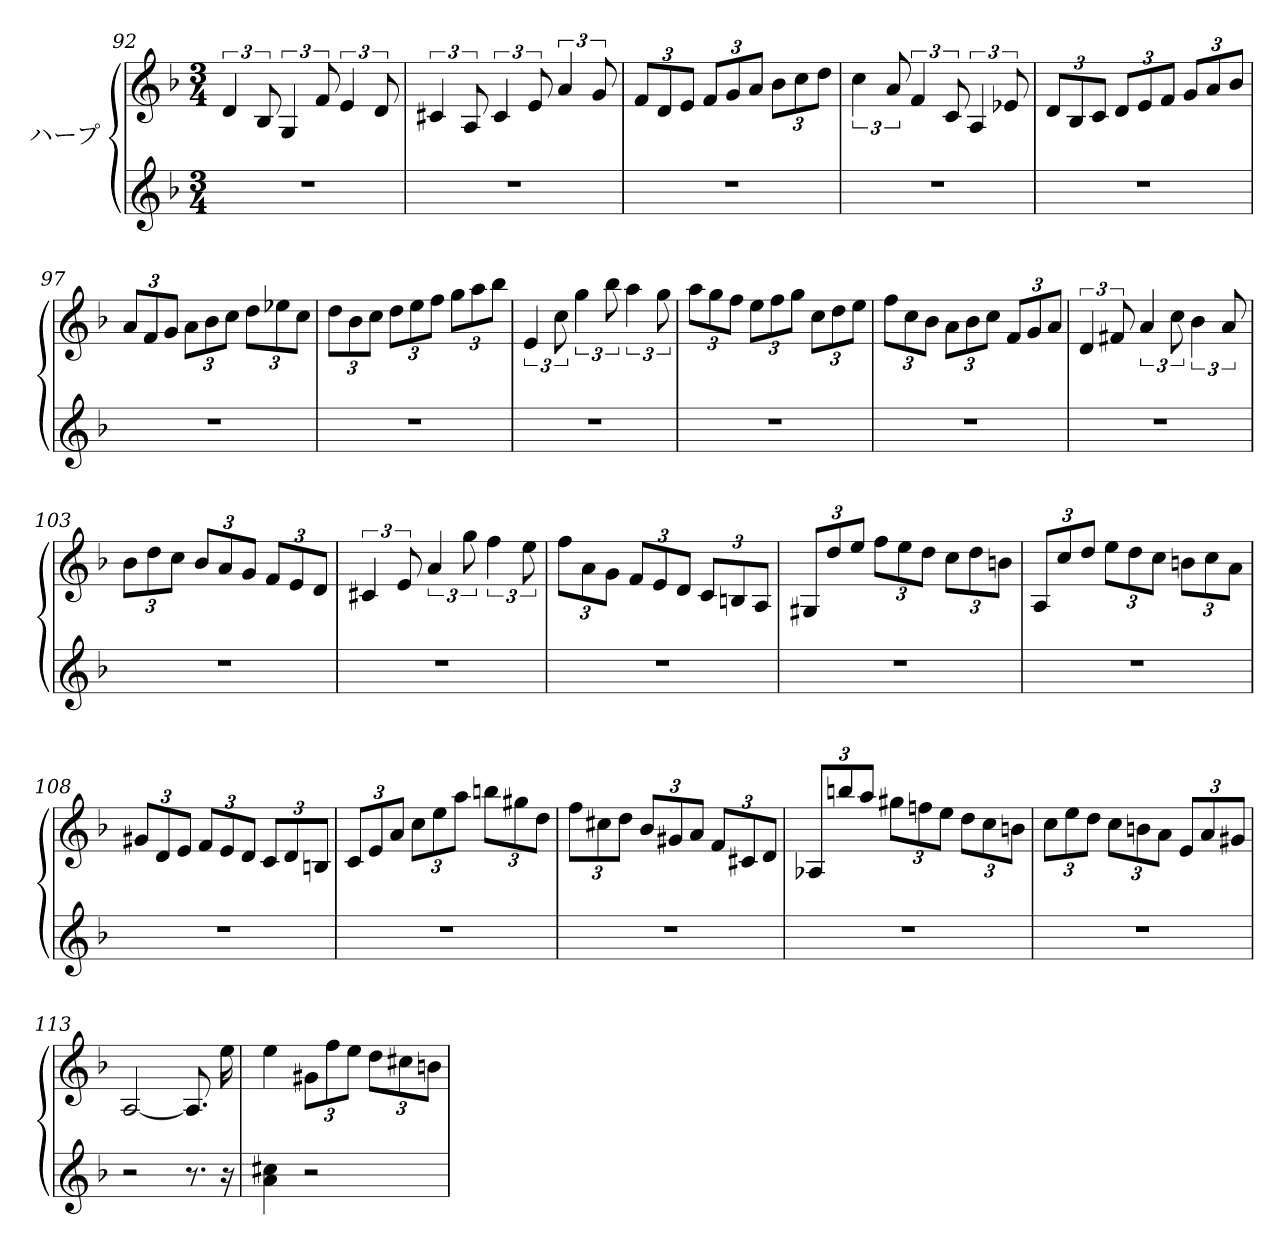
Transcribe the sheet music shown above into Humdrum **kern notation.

**kern	**kern
*part1	*part1
*staff2	*staff1
*I"ハープ	*
*clefG2	*clefG2
*k[b-]	*k[b-]
*M3/4	*M3/4
=92	=92
2.r	6d/
.	12B-/
.	6G/
.	12f/
.	6e/
.	12d/
!!LO:PB:g=z
=93	=93
2.r	6c#X/
.	12A/
.	6c#/
.	12e/
.	6a/
.	12g/
=94	=94
*	*Xbrackettup
2.r	12f/L
.	12d/
.	12e/J
.	12f/L
.	12g/
.	12a/J
.	12b-\L
.	12cc\
.	12dd\J
=95	=95
*	*brackettup
2.r	6cc\
.	12a/
.	6f/
.	12c/
.	6A/
.	12e-X/
=96	=96
*	*Xbrackettup
2.r	12d/L
.	12B-/
.	12c/J
.	12d/L
.	12e/
.	12f/J
.	12g/L
.	12a/
.	12b-/J
=97	=97
2.r	12a/L
.	12f/
.	12g/J
.	12a\L
.	12b-\
.	12cc\J
.	12dd\L
.	12ee-X\
.	12cc\J
!!LO:LB:g=z
=98	=98
2.r	12dd\L
.	12b-\
.	12cc\J
.	12dd\L
.	12ee\
.	12ff\J
.	12gg\L
.	12aa\
.	12bb-\J
=99	=99
*	*brackettup
2.r	6e/
.	12cc\
.	6gg\
.	12bb-\
.	6aa\
.	12gg\
=100	=100
*	*Xbrackettup
2.r	12aa\L
.	12gg\
.	12ff\J
.	12ee\L
.	12ff\
.	12gg\J
.	12cc\L
.	12dd\
.	12ee\J
=101	=101
2.r	12ff\L
.	12cc\
.	12b-\J
.	12a\L
.	12b-\
.	12cc\J
.	12f/L
.	12g/
.	12a/J
=102	=102
*	*brackettup
2.r	6d/
.	12f#X/
.	6a/
.	12cc\
.	6b-\
.	12a/
!!LO:LB:g=z
=103	=103
*	*Xbrackettup
2.r	12b-\L
.	12dd\
.	12cc\J
.	12b-/L
.	12a/
.	12g/J
.	12f/L
.	12e/
.	12d/J
=104	=104
*	*brackettup
2.r	6c#X/
.	12e/
.	6a/
.	12gg\
.	6ff\
.	12ee\
=105	=105
*	*Xbrackettup
2.r	12ff\L
.	12a\
.	12g\J
.	12f/L
.	12e/
.	12d/J
.	12c/L
.	12Bn/
.	12A/J
=106	=106
2.r	12G#X/L
.	12dd/
.	12ee/J
.	12ff\L
.	12ee\
.	12dd\J
.	12cc\L
.	12dd\
.	12bn\J
=107	=107
2.r	12A/L
.	12cc/
.	12dd/J
.	12ee\L
.	12dd\
.	12cc\J
.	12bn\L
.	12cc\
.	12a\J
!!LO:LB:g=z
=108	=108
2.r	12g#X/L
.	12d/
.	12e/J
.	12f/L
.	12e/
.	12d/J
.	12c/L
.	12d/
.	12Bn/J
=109	=109
2.r	12c/L
.	12e/
.	12a/J
.	12cc\L
.	12ee\
.	12aa\J
.	12bbn\L
.	12gg#X\
.	12dd\J
=110	=110
2.r	12ff\L
.	12cc#X\
.	12dd\J
.	12b-/L
.	12g#X/
.	12a/J
.	12f/L
.	12c#X/
.	12d/J
=111	=111
2.r	12A-X/L
.	12bbn/
.	12aa/J
.	12gg#X\L
.	12ffn\
.	12ee\J
.	12dd\L
.	12cc\
.	12bn\J
!!LO:LB:g=z
=112	=112
2.r	12cc\L
.	12ee\
.	12dd\J
.	12cc\L
.	12bn\
.	12a\J
.	12e/L
.	12a/
.	12g#X/J
=113	=113
2r	[2A/
8.r	8.A/]
16r	16ee\
=114	=114
4a\ 4cc#X\	4ee\
2r	12g#X\L
.	12ff\
.	12ee\J
.	12dd\L
.	12cc#X\
.	12bn\J
=	=
*-	*-
